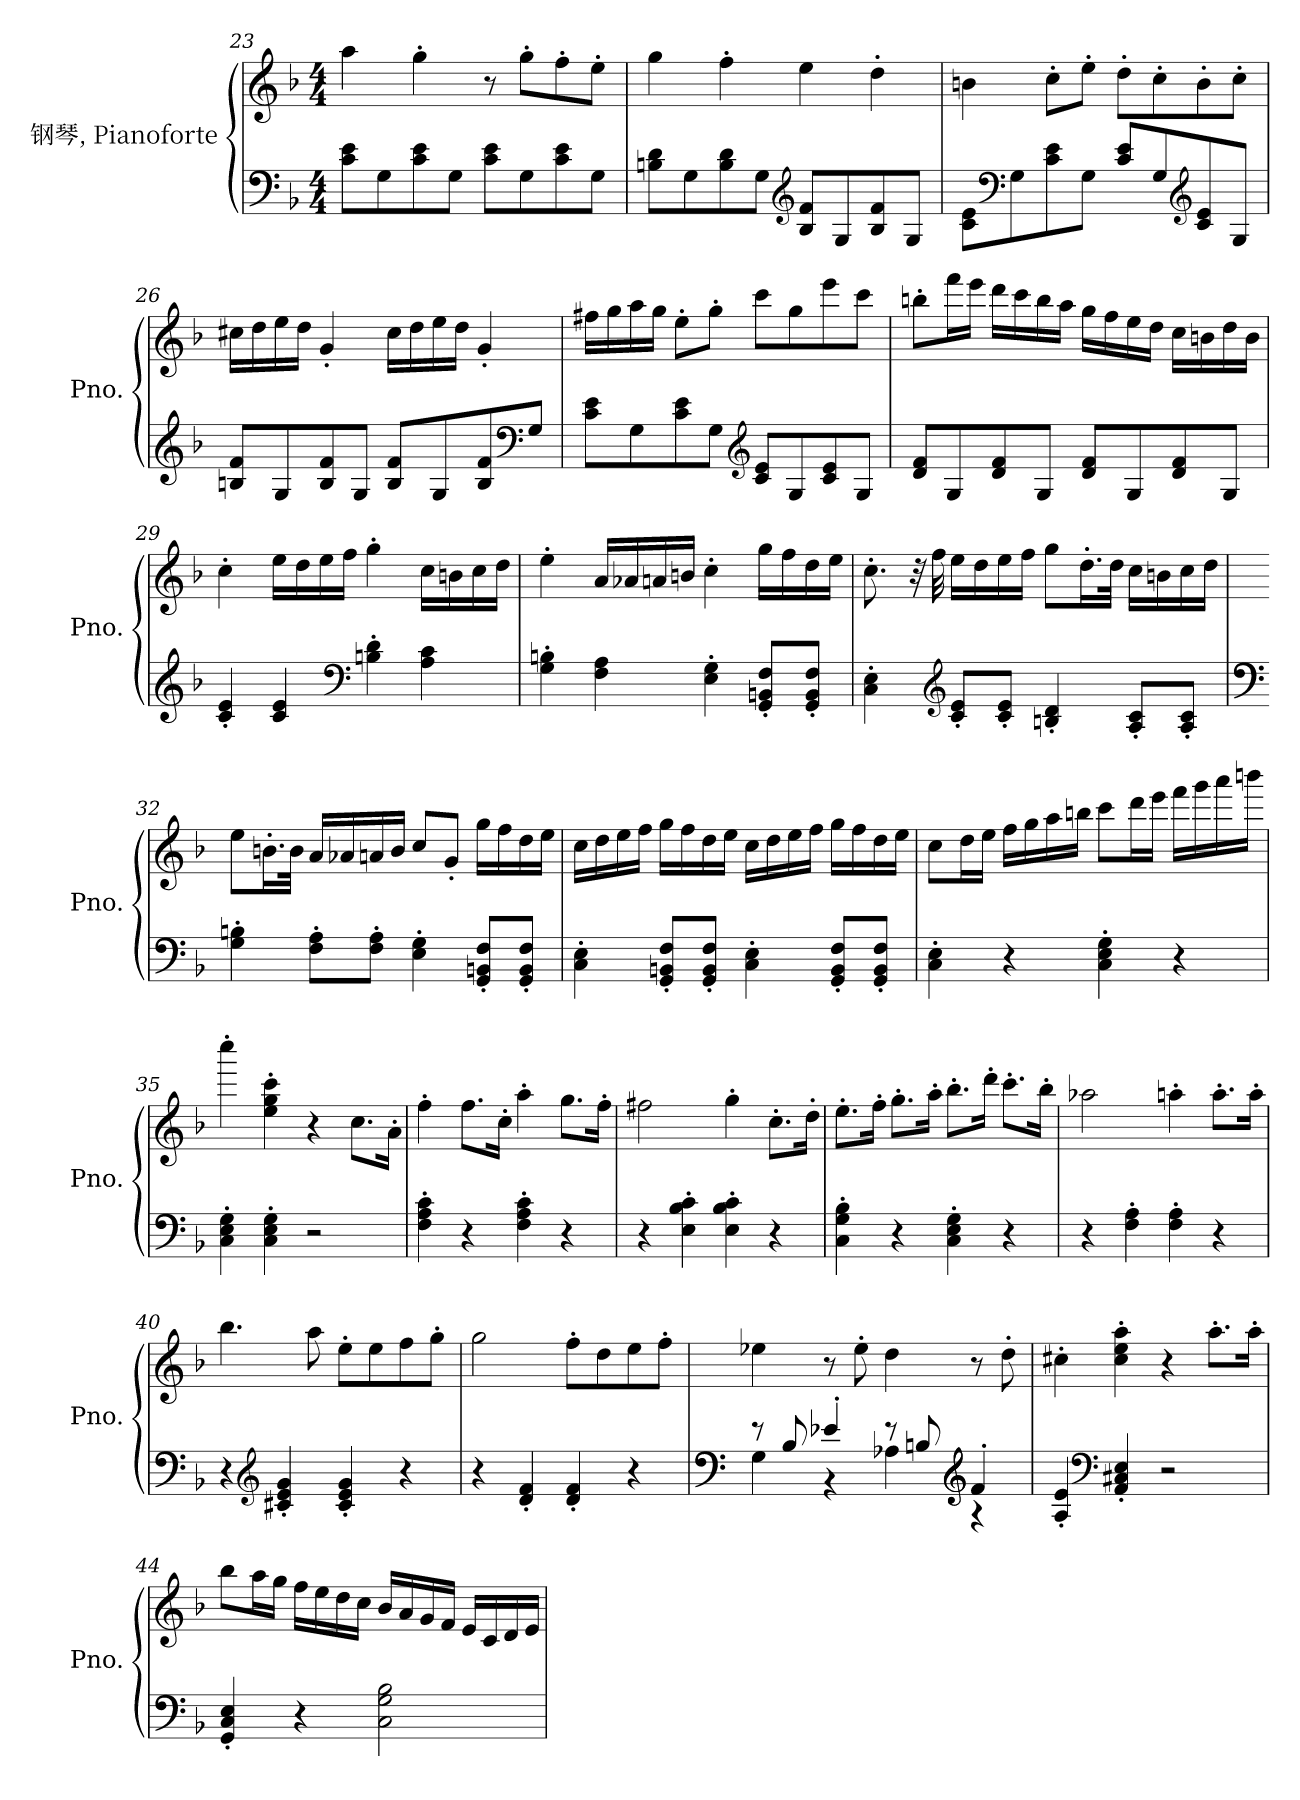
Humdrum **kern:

**kern	**kern
*part2	*part1
*staff2	*staff1
*I"钢琴, Pianoforte	*I"钢琴, Pianoforte
*I'Pno.	*I'Pno.
*clefF4	*clefG2
*k[b-]	*k[b-]
*M4/4	*M4/4
*MM120	*MM120
=23	=23
8c\ 8e\L	4aa\
8G\	.
8c\ 8e\	4gg'\
8G\J	.
8c\ 8e\L	8r
8G\	8gg'\L
8c\ 8e\	8ff'\
8G\J	8ee'\J
=24	=24
*	*MM120
8Bn\ 8d\L	4gg\
8G\	.
8B\ 8d\	4ff'\
8G\J	.
*clefG2	*
8B/ 8f/L	4ee\
8G/	.
8B/ 8f/	4dd'\
8G/J	.
!!LO:LB:g=z
=25	=25
*	*MM117
8c\ 8e\L	4bn\
*clefF4	*
8G\	.
8c\ 8e\	8cc'\L
8G\J	8ee'\J
8c/ 8e/L	8dd'\L
8G/	8cc'\
*clefG2	*
*	*MM121
8c/ 8e/	8b'\
8G/J	8cc'\J
=26	=26
8Bn/ 8f/L	16cc#X\LL
.	16dd\
8G/	16ee\
.	16dd\JJ
8B/ 8f/	4g'/
8G/J	.
8B/ 8f/L	16cc#\LL
.	16dd\
8G/	16ee\
.	16dd\JJ
8B/ 8f/	4g'/
*clefF4	*
8G/J	.
=27	=27
*	*MM123
8c\ 8e\L	16ff#X\LL
.	16gg\
8G\	16aa\
.	16gg\JJ
8c\ 8e\	8ee'\L
8G\J	8gg'\J
*clefG2	*
8c/ 8e/L	8ccc\L
8G/	8gg\
8c/ 8e/	8eee\
8G/J	8ccc\J
!!LO:LB:g=z
=28	=28
8d/ 8f/L	8bbn'\L
8G/	16fff\L
.	16eee\JJ
8d/ 8f/	16ddd\LL
.	16ccc\
8G/J	16bb\
.	16aa\JJ
8d/ 8f/L	16gg\LL
*	*MM119
.	16ff\
8G/	16ee\
.	16dd\JJ
8d/ 8f/	16cc\LL
.	16bn\
8G/J	16dd\
.	16b\JJ
=29	=29
*	*MM115
4c/' 4e/'	4cc'\
4c/ 4e/	16ee\LL
.	16dd\
.	16ee\
.	16ff\JJ
*clefF4	*
4Bn\' 4d\'	4gg'\
4A\ 4c\	16cc\LL
.	16bn\
.	16cc\
.	16dd\JJ
=30	=30
4G\' 4Bn\'	4ee'\
4F\ 4A\	16a/LL
.	16a-X/
.	16an/
.	16bn/JJ
4E\' 4G\'	4cc'\
8GG/' 8BBn/' 8F/'L	16gg\LL
.	16ff\
8GG/' 8BB/' 8F/'J	16dd\
.	16ee\JJ
!!LO:LB:g=z
=31	=31
4C\' 4E\'	8.cc'\
.	32r
.	32ff\
*clefG2	*
8c/' 8e/'L	16ee\LL
.	16dd\
8c/' 8e/'J	16ee\
.	16ff\JJ
4Bn/' 4d/'	8gg\L
.	16.dd'\L
.	32dd\JJk
8A/' 8c/'L	16cc\LL
.	16bn\
8A/' 8c/'J	16cc\
.	16dd\JJ
=32	=32
*clefF4	*
4G\' 4Bn\'	8ee\L
.	16.bn'\L
.	32b\JJk
8F\' 8A\'L	16a/LL
.	16a-X/
8F\' 8A\'J	16an/
.	16b/JJ
4E\' 4G\'	8cc/L
.	8g'/J
8GG/' 8BBn/' 8F/'L	16gg\LL
.	16ff\
8GG/' 8BB/' 8F/'J	16dd\
.	16ee\JJ
!!LO:LB:g=z
=33	=33
4C\' 4E\'	16cc\LL
.	16dd\
.	16ee\
.	16ff\JJ
8GG/' 8BBn/' 8F/'L	16gg\LL
.	16ff\
8GG/' 8BB/' 8F/'J	16dd\
.	16ee\JJ
4C\' 4E\'	16cc\LL
.	16dd\
.	16ee\
.	16ff\JJ
8GG/' 8BB/' 8F/'L	16gg\LL
.	16ff\
8GG/' 8BB/' 8F/'J	16dd\
.	16ee\JJ
=34	=34
*	*MM118
4C\' 4E\'	8cc\L
.	16dd\L
.	16ee\JJ
4r	16ff\LL
.	16gg\
.	16aa\
.	16bbn\JJ
4C\' 4E\' 4G\'	8ccc\L
.	16ddd\L
.	16eee\JJ
4r	16fff\LL
.	16ggg\
.	16aaa\
.	16bbbn\JJ
=35	=35
4C\' 4E\' 4G\'	4cccc'\
4C\' 4E\' 4G\'	4ee\' 4gg\' 4ccc\'
2r	4r
.	8.cc\L
.	16a'\Jk
!!LO:LB:g=z
=36	=36
*	*MM115
4F\' 4A\' 4c\'	4ff'\
4r	8.ff\L
.	16cc'\Jk
4F\' 4A\' 4c\'	4aa'\
4r	8.gg\L
.	16ff'\Jk
=37	=37
4r	2ff#X\
4E\' 4B-\' 4c\'	.
4E\' 4B-\' 4c\'	4gg'\
4r	8.cc'\L
.	16dd'\Jk
=38	=38
4C\' 4G\' 4B-\'	8.ee'\L
.	16ff'\Jk
4r	8.gg'\L
.	16aa'\Jk
4C\' 4E\' 4G\'	8.bb-'\L
.	16ddd'\Jk
4r	8.ccc'\L
.	16bb-'\Jk
=39	=39
4r	2aa-X\
4F\' 4A\'	.
4F\' 4A\'	4aan'\
4r	8.aa'\L
.	16aa'\Jk
=40	=40
4r	4.bb-\
*clefG2	*
4c#X/' 4e/' 4g/'	.
.	8aa\
4c#/' 4e/' 4g/'	8ee'\L
.	8ee\
4r	8ff\
.	8gg'\J
!!LO:PB:g=z
=41	=41
4r	2gg\
4d/' 4f/'	.
4d/' 4f/'	8ff'\L
.	8dd\
4r	8ee\
.	8ff'\J
=42	=42
*clefF4	*
*^	*
8r	4G\	4ee-X\
8B-/	.	.
4e-X'/	4r	8r
.	.	8ee-'\
8r	4A-X\	4dd\
8Bn/	.	.
*clefG2	*	*
4f'/	4r	8r
.	.	8dd'\
*v	*v	*
=43	=43
4A/' 4e/'	4cc#X'\
*clefF4	*
4AA/' 4C#X/' 4E/'	4cc#\' 4ee\' 4aa\'
2r	4r
.	8.aa'\L
.	16aa'\Jk
!!LO:LB:g=z
=44	=44
4GG/' 4C/' 4E/'	8bb-\L
.	16aa\L
.	16gg\JJ
4r	16ff\LL
.	16ee\
.	16dd\
.	16cc\JJ
2C\ 2G\ 2B-\	16b-/LL
.	16a/
.	16g/
.	16f/JJ
*	*MM109
.	16e/LL
.	16c/
.	16d/
.	16e/JJ
=	=
*-	*-
